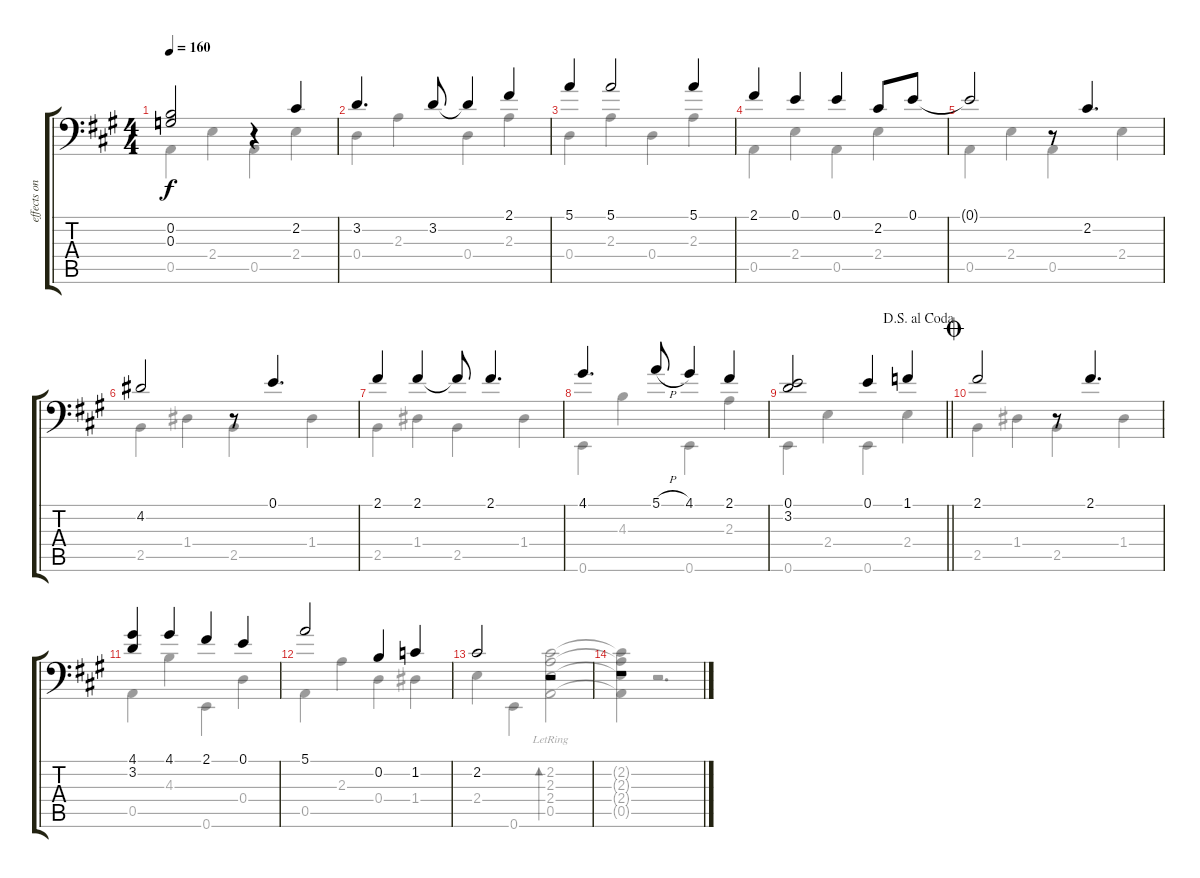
\track ("effects only" "effects on") {instrument acousticguitarnylon}
\staff {score tabs}
\tuning (E3 B2 G2 D2 A1 E1) {hide}
\voice
\ts (4 4)
\tempo 160
\clef f4
\ks a
(0.2 0.3).2{dy f} r.4 2.2.4 |
3.2.4{d} 3.2.8 3.2{t}.4 2.1.4 |
5.1.4 5.1.2 5.1.4 |
2.1.4 0.1.4 0.1.4 2.2.8 0.1.8 |
0.1{t}.2 r.8 2.2.4{d} |
4.2.2 r.8 0.1.4{d} |
2.1.4 2.1.4 2.1{t}.8 2.1.4{d} |
4.1.4{d} 5.1{h}.8 4.1.4 2.1.4 |
\jump dalsegnoalcoda
\barLineRight lightlight
(0.1 3.2).2 0.1.4 1.1.4 |
\jump coda
2.1.2 r.8 2.1.4{d} |
(4.1 3.2).4 4.1.4 2.1.4 0.1.4 |
5.1.2 0.2.4 1.2.4 |
2.2.2 r.2 |
r.1
\voice
\clef f4
\ottava regular
\simile none
\ks a
0.5.4{dy f} 2.4.4 0.5.4 2.4.4 |
0.4.4 2.3.4 0.4.4 2.3.4 |
0.4.4 2.3.4 0.4.4 2.3.4 |
0.5.4 2.4.4 0.5.4 2.4.4 |
0.5.4 2.4.4 0.5.4 2.4.4 |
2.5.4 1.4.4 2.5.4 1.4.4 |
2.5.4 1.4.4 2.5.4 1.4.4 |
0.6.4 4.3.4 0.6.4 2.3.4 |
\barLineRight lightlight
0.6.4 2.4.4 0.6.4 2.4.4 |
2.5.4 1.4.4 2.5.4 1.4.4 |
0.5.4 4.3.4 0.6.4 0.4.4 |
0.5.4 2.3.4 0.4.4 1.4.4 |
2.4.4 0.6.4 (2.2{lr} 2.3{lr} 2.4{lr} 0.5{lr}).2{bd 30} |
(2.2{t} 2.3{t} 2.4{t} 0.5{t}).4 r.2{d}
